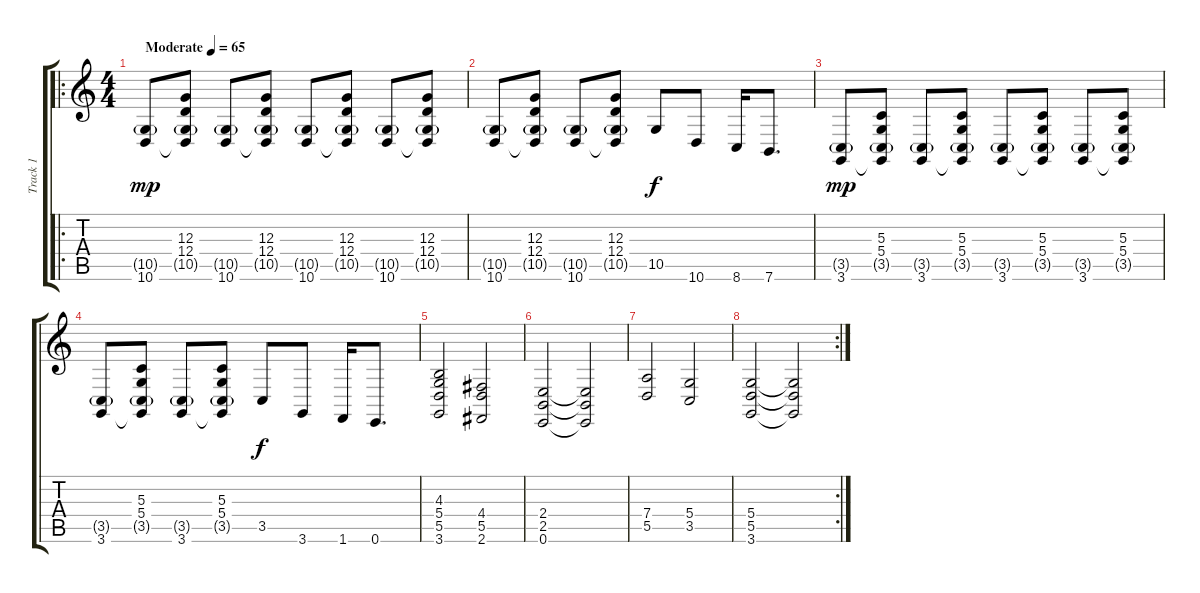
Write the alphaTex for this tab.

\track ("Track 1" "Track 1") {instrument brightacousticpiano}
\staff {score tabs}
\tuning (E4 B3 G3 D3 A2 E2) {hide}
\ro
\ts (4 4)
\tempo (65 "Moderate")
\clef g2
\ks c
(10.5{g} 10.6).8{dy mp instrument brightacousticpiano} (12.3 12.4 10.5{g} 10.6{t}).8 (10.5{g} 10.6).8 (12.3 12.4 10.5{g} 10.6{t}).8 (10.5{g} 10.6).8 (12.3 12.4 10.5{g} 10.6{t}).8 (10.5{g} 10.6).8 (12.3 12.4 10.5{g} 10.6{t}).8 |
(10.5{g} 10.6).8 (12.3 12.4 10.5{g} 10.6{t}).8 (10.5{g} 10.6).8 (12.3 12.4 10.5{g} 10.6{t}).8 10.5.8{dy f} 10.6.8 8.6.16 7.6.8{d} |
(3.5{g} 3.6).8{dy mp} (5.3 5.4 3.5{g} 3.6{t}).8 (3.5{g} 3.6).8 (5.3 5.4 3.5{g} 3.6{t}).8 (3.5{g} 3.6).8 (5.3 5.4 3.5{g} 3.6{t}).8 (3.5{g} 3.6).8 (5.3 5.4 3.5{g} 3.6{t}).8 |
(3.5{g} 3.6).8 (5.3 5.4 3.5{g} 3.6{t}).8 (3.5{g} 3.6).8 (5.3 5.4 3.5{g} 3.6{t}).8 3.5.8{dy f} 3.6.8 1.6.16 0.6.8{d} |
(4.3 5.4 5.5 3.6).2 (4.4 5.5 2.6).2 |
(2.4 2.5 0.6).2 (2.4{t} 2.5{t} 0.6{t}).2 |
(7.4 5.5).2 (5.4 3.5).2 |
\rc 2
(5.4 5.5 3.6).2 (5.4{t} 5.5{t} 3.6{t}).2
